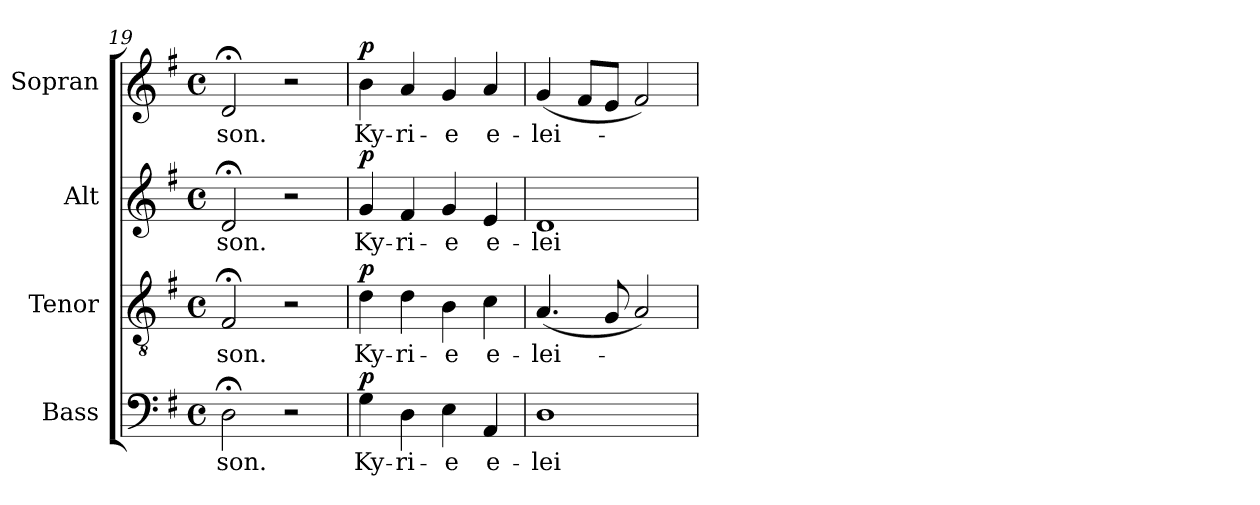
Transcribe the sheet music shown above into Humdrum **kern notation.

**kern	**text	**dynam	**kern	**text	**dynam	**kern	**text	**dynam	**kern	**text	**dynam
*part4	*part4	*part4	*part3	*part3	*part3	*part2	*part2	*part2	*part1	*part1	*part1
*staff4	*staff4	*staff4	*staff3	*staff3	*staff3	*staff2	*staff2	*staff2	*staff1	*staff1	*staff1
*I"Bass	*	*	*I"Tenor	*	*	*I"Alt	*	*	*I"Sopran	*	*
*I'B.	*	*	*I'T.	*	*	*I'A.	*	*	*I'S.	*	*
*clefF4	*	*	*clefGv2	*	*	*clefG2	*	*	*clefG2	*	*
*k[f#]	*	*	*k[f#]	*	*	*k[f#]	*	*	*k[f#]	*	*
*G:	*	*	*G:	*	*	*G:	*	*	*G:	*	*
*M4/4	*	*	*M4/4	*	*	*M4/4	*	*	*M4/4	*	*
*met(c)	*	*	*met(c)	*	*	*met(c)	*	*	*met(c)	*	*
=19	=19	=19	=19	=19	=19	=19	=19	=19	=19	=19	=19
!	!LO:LY:b	!	!	!LO:LY:b	!	!	!LO:LY:b	!	!	!LO:LY:b	!
2D;<\	-son.	.	2F#;</	-son.	.	2d;</	-son.	.	2d;</	-son.	.
2r	.	.	2r	.	.	2r	.	.	2r	.	.
=20	=20	=20	=20	=20	=20	=20	=20	=20	=20	=20	=20
!	!LO:LY:b	!LO:DY:a	!	!LO:LY:b	!LO:DY:a	!	!LO:LY:b	!LO:DY:a	!	!LO:LY:b	!LO:DY:a
4G\	Ky-	p	4d\	Ky-	p	4g/	Ky-	p	4b\	Ky-	p
!	!LO:LY:b	!	!	!LO:LY:b	!	!	!LO:LY:b	!	!	!LO:LY:b	!
4D\	-ri-	.	4d\	-ri-	.	4f#/	-ri-	.	4a/	-ri-	.
!	!LO:LY:b	!	!	!LO:LY:b	!	!	!LO:LY:b	!	!	!LO:LY:b	!
4E\	-e	.	4B\	-e	.	4g/	-e	.	4g/	-e	.
!	!LO:LY:b	!	!	!LO:LY:b	!	!	!LO:LY:b	!	!	!LO:LY:b	!
4AA/	e-	.	4c\	e-	.	4e/	e-	.	4a/	e-	.
=21	=21	=21	=21	=21	=21	=21	=21	=21	=21	=21	=21
!	!LO:LY:b	!	!	!LO:LY:b	!	!	!LO:LY:b	!	!	!LO:LY:b	!
1D	-lei-	.	(<4.A/	-lei-	.	1d	-lei-	.	(<4g/	-lei-	.
.	.	.	.	.	.	.	.	.	8f#/L	.	.
.	.	.	8G/	.	.	.	.	.	8e/J	.	.
.	.	.	2A/)	.	.	.	.	.	2f#/)	.	.
=	=	=	=	=	=	=	=	=	=	=	=
*-	*-	*-	*-	*-	*-	*-	*-	*-	*-	*-	*-
